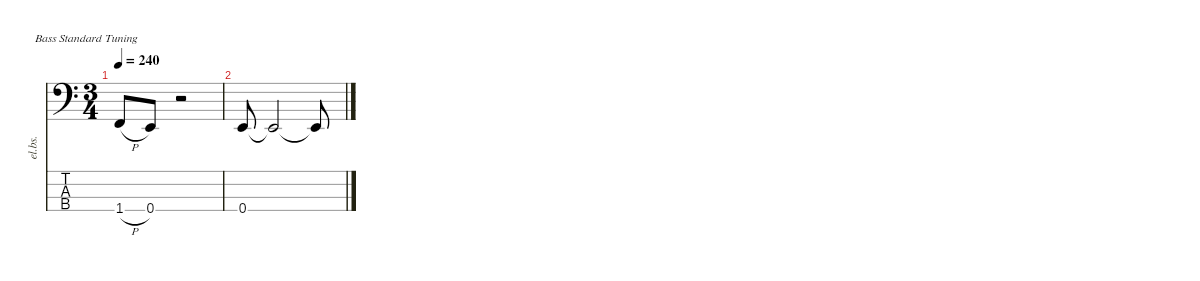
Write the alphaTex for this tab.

\defaultSystemsLayout 4
\hideDynamics
\bracketExtendMode nobrackets
\track ("kaame" "el.bs.") {instrument electricbassfinger}
\staff {score tabs}
\tuning (G2 D2 A1 E1)
\ts (3 4)
\tempo 240
\clef f4
\ks c
1.4{h}.8{dy f beam Up} 0.4.8{beam Up} r.2{beam Down} |
0.4.8{beam Up} 0.4{t}.2{dy mf beam Up} 0.4{t}.8{dy f beam Up}
